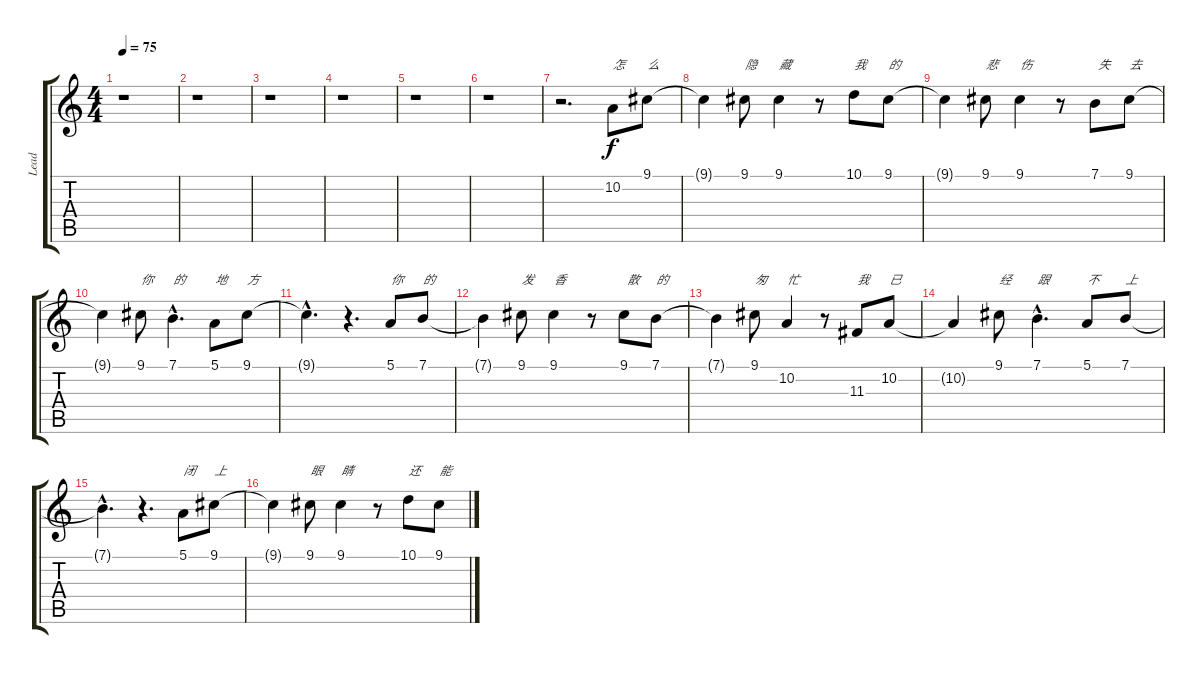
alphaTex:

\track ("Lead" "Lead") {instrument panflute}
\staff {score tabs}
\tuning (E4 B3 G3 D3 A2 E2) {hide}
\ts (4 4)
\tempo 75
\clef g2
\ks c
r.1{dy f instrument panflute} |
r.1 |
r.1 |
r.1 |
r.1 |
r.1 |
r.2{d} 10.2.8{txt "怎 "} 9.1.8{txt "么"} |
9.1{t}.4 9.1.8{txt "隐"} 9.1.4{txt "藏"} r.8 10.1.8{txt "我"} 9.1.8{txt "的"} |
9.1{t}.4 9.1.8{txt "悲"} 9.1.4{txt "伤 "} r.8 7.1.8{txt " 失"} 9.1.8{txt "去"} |
9.1{t}.4 9.1.8{txt "你"} 7.1{hac}.4{d txt "的"} 5.1.8{txt "地"} 9.1.8{txt "方"} |
9.1{hac t}.4{d} r.4{d} 5.1.8{txt "你"} 7.1.8{txt "的"} |
7.1{t}.4 9.1.8{txt "发"} 9.1.4{txt "香 "} r.8 9.1.8{txt " 散"} 7.1.8{txt "的"} |
7.1{t}.4 9.1.8{txt "匆"} 10.2.4{txt "忙"} r.8 11.3.8{txt "我"} 10.2.8{txt "已"} |
10.2{t}.4 9.1.8{txt "经"} 7.1{hac}.4{d txt "跟"} 5.1.8{txt "不"} 7.1.8{txt "上"} |
7.1{hac t}.4{d} r.4{d} 5.1.8{txt "闭"} 9.1.8{txt "上"} |
9.1{t}.4 9.1.8{txt "眼"} 9.1.4{txt "睛"} r.8 10.1.8{txt "还"} 9.1.8{txt "能"}
